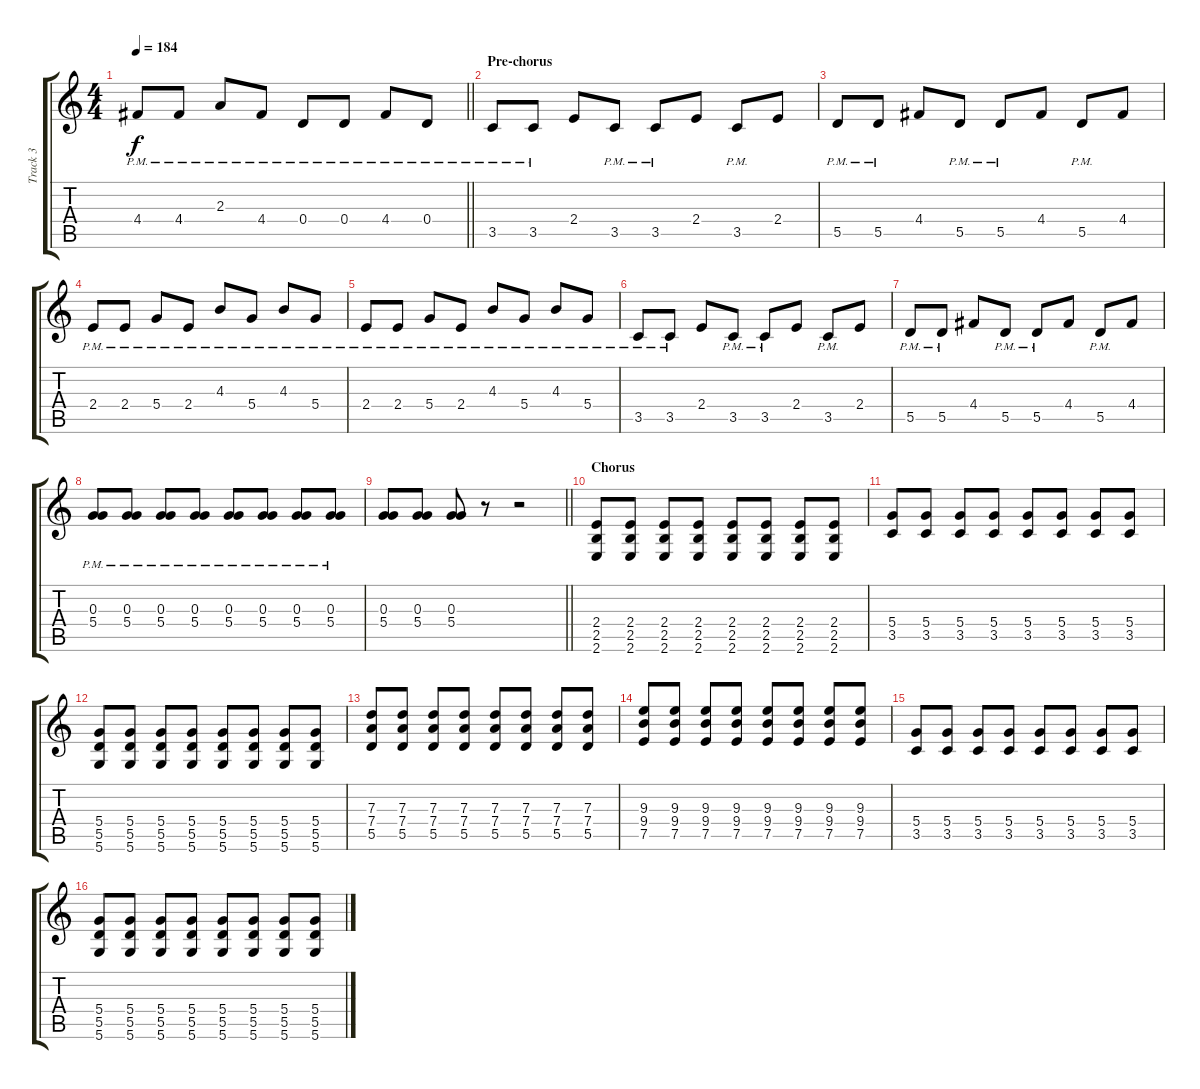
\track ("Track 3" "Track 3") {instrument distortionguitar}
\staff {score tabs}
\tuning (E4 B3 G3 D3 A2 D2) {hide}
\ts (4 4)
\tempo 184
\clef g2
\barLineRight lightlight
\ks c
4.4{pm}.8{dy f} 4.4{pm}.8 2.3{pm}.8 4.4{pm}.8 0.4{pm}.8 0.4{pm}.8 4.4{pm}.8 0.4{pm}.8 |
\section ("" "Pre-chorus")
3.5{pm}.8 3.5{pm}.8 2.4.8 3.5{pm}.8 3.5{pm}.8 2.4.8 3.5{pm}.8 2.4.8 |
5.5{pm}.8 5.5{pm}.8 4.4.8 5.5{pm}.8 5.5{pm}.8 4.4.8 5.5{pm}.8 4.4.8 |
2.4{pm}.8 2.4{pm}.8 5.4{pm}.8 2.4{pm}.8 4.3{pm}.8 5.4{pm}.8 4.3{pm}.8 5.4{pm}.8 |
2.4{pm}.8 2.4{pm}.8 5.4{pm}.8 2.4{pm}.8 4.3{pm}.8 5.4{pm}.8 4.3{pm}.8 5.4{pm}.8 |
3.5{pm}.8 3.5{pm}.8 2.4.8 3.5{pm}.8 3.5{pm}.8 2.4.8 3.5{pm}.8 2.4.8 |
5.5{pm}.8 5.5{pm}.8 4.4.8 5.5{pm}.8 5.5{pm}.8 4.4.8 5.5{pm}.8 4.4.8 |
(0.3{pm} 5.4{pm}).8 (0.3{pm} 5.4{pm}).8 (0.3{pm} 5.4{pm}).8 (0.3{pm} 5.4{pm}).8 (0.3{pm} 5.4{pm}).8 (0.3{pm} 5.4{pm}).8 (0.3{pm} 5.4{pm}).8 (0.3{pm} 5.4{pm}).8 |
\barLineRight lightlight
(0.3 5.4).8 (0.3 5.4).8 (0.3 5.4).8 r.8 r.2 |
\section ("" "Chorus")
(2.4 2.5 2.6).8 (2.4 2.5 2.6).8 (2.4 2.5 2.6).8 (2.4 2.5 2.6).8 (2.4 2.5 2.6).8 (2.4 2.5 2.6).8 (2.4 2.5 2.6).8 (2.4 2.5 2.6).8 |
(5.4 3.5).8 (5.4 3.5).8 (5.4 3.5).8 (5.4 3.5).8 (5.4 3.5).8 (5.4 3.5).8 (5.4 3.5).8 (5.4 3.5).8 |
(5.4 5.5 5.6).8 (5.4 5.5 5.6).8 (5.4 5.5 5.6).8 (5.4 5.5 5.6).8 (5.4 5.5 5.6).8 (5.4 5.5 5.6).8 (5.4 5.5 5.6).8 (5.4 5.5 5.6).8 |
(7.3 7.4 5.5).8 (7.3 7.4 5.5).8 (7.3 7.4 5.5).8 (7.3 7.4 5.5).8 (7.3 7.4 5.5).8 (7.3 7.4 5.5).8 (7.3 7.4 5.5).8 (7.3 7.4 5.5).8 |
(9.3 9.4 7.5).8 (9.3 9.4 7.5).8 (9.3 9.4 7.5).8 (9.3 9.4 7.5).8 (9.3 9.4 7.5).8 (9.3 9.4 7.5).8 (9.3 9.4 7.5).8 (9.3 9.4 7.5).8 |
(5.4 3.5).8 (5.4 3.5).8 (5.4 3.5).8 (5.4 3.5).8 (5.4 3.5).8 (5.4 3.5).8 (5.4 3.5).8 (5.4 3.5).8 |
(5.4 5.5 5.6).8 (5.4 5.5 5.6).8 (5.4 5.5 5.6).8 (5.4 5.5 5.6).8 (5.4 5.5 5.6).8 (5.4 5.5 5.6).8 (5.4 5.5 5.6).8 (5.4 5.5 5.6).8
